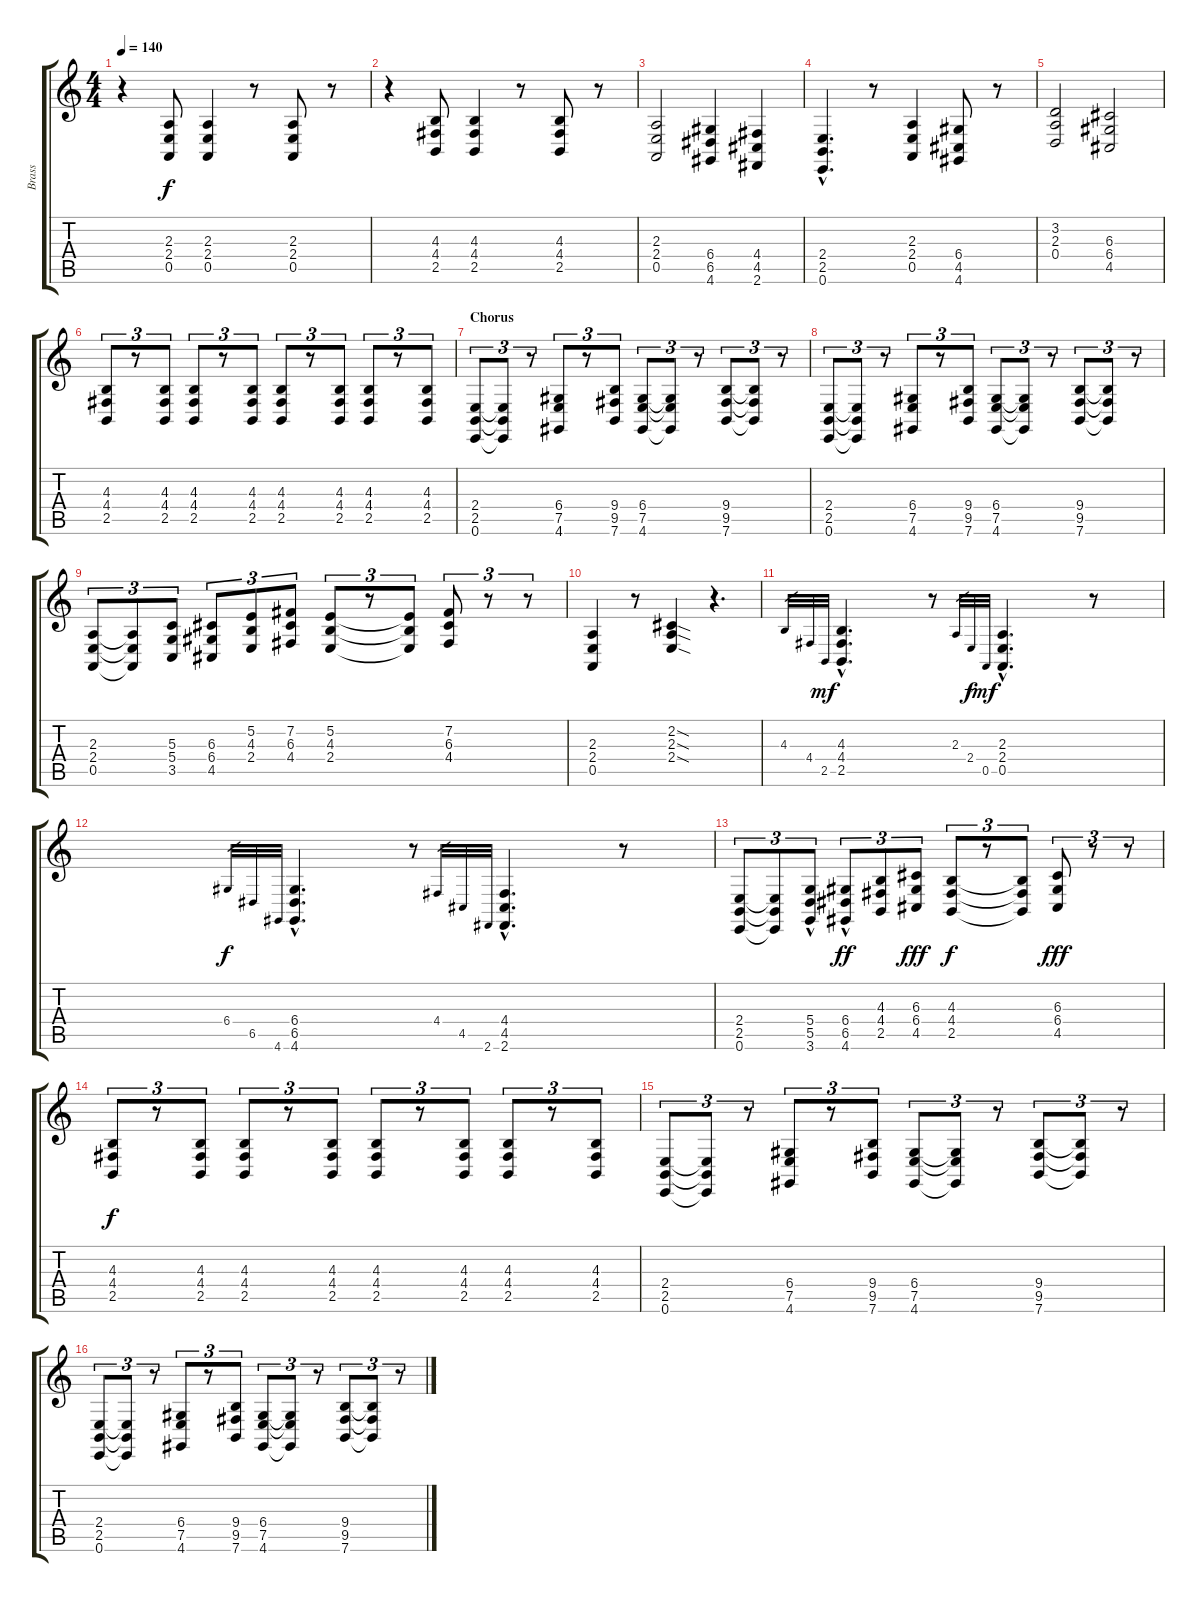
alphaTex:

\track ("Brass" "Brass") {instrument brasssection}
\staff {score tabs}
\tuning (E4 B3 G3 D3 A2 E2) {hide}
\ts (4 4)
\tempo 140
\clef g2
\ks c
r.4{dy f} (2.3 2.4 0.5).8 (2.3 2.4 0.5).4 r.8 (2.3 2.4 0.5).8 r.8 |
r.4 (4.3 4.4 2.5).8 (4.3 4.4 2.5).4 r.8 (4.3 4.4 2.5).8 r.8 |
(2.3 2.4 0.5).2 (6.4 6.5 4.6).4 (4.4 4.5 2.6).4 |
(2.4{hac} 2.5{hac} 0.6{hac}).4{d} r.8 (2.3 2.4 0.5).4 (6.4 4.5 4.6).8 r.8 |
(3.2 2.3 0.4).2 (6.3 6.4 4.5).2 |
(4.3 4.4 2.5).8{tu (3 2)} r.8{tu (3 2)} (4.3 4.4 2.5).8{tu (3 2)} (4.3 4.4 2.5).8{tu (3 2)} r.8{tu (3 2)} (4.3 4.4 2.5).8{tu (3 2)} (4.3 4.4 2.5).8{tu (3 2)} r.8{tu (3 2)} (4.3 4.4 2.5).8{tu (3 2)} (4.3 4.4 2.5).8{tu (3 2)} r.8{tu (3 2)} (4.3 4.4 2.5).8{tu (3 2)} |
\section ("" "Chorus")
(2.4 2.5 0.6).8{tu (3 2)} (2.4{t} 2.5{t} 0.6{t}).8{tu (3 2)} r.8{tu (3 2)} (6.4 7.5 4.6).8{tu (3 2)} r.8{tu (3 2)} (9.4 9.5 7.6).8{tu (3 2)} (6.4 7.5 4.6).8{tu (3 2)} (6.4{t} 7.5{t} 4.6{t}).8{tu (3 2)} r.8{tu (3 2)} (9.4 9.5 7.6).8{tu (3 2)} (9.4{t} 9.5{t} 7.6{t}).8{tu (3 2)} r.8{tu (3 2)} |
(2.4 2.5 0.6).8{tu (3 2)} (2.4{t} 2.5{t} 0.6{t}).8{tu (3 2)} r.8{tu (3 2)} (6.4 7.5 4.6).8{tu (3 2)} r.8{tu (3 2)} (9.4 9.5 7.6).8{tu (3 2)} (6.4 7.5 4.6).8{tu (3 2)} (6.4{t} 7.5{t} 4.6{t}).8{tu (3 2)} r.8{tu (3 2)} (9.4 9.5 7.6).8{tu (3 2)} (9.4{t} 9.5{t} 7.6{t}).8{tu (3 2)} r.8{tu (3 2)} |
(2.3 2.4 0.5).8{tu (3 2)} (2.3{t} 2.4{t} 0.5{t}).8{tu (3 2)} (5.3 5.4 3.5).8{tu (3 2)} (6.3 6.4 4.5).8{tu (3 2)} (5.2 4.3 2.4).8{tu (3 2)} (7.2 6.3 4.4).8{tu (3 2)} (5.2 4.3 2.4).8{tu (3 2)} r.8{tu (3 2)} (5.2{t} 4.3{t} 2.4{t}).8{tu (3 2)} (7.2 6.3 4.4).8{tu (3 2)} r.8{tu (3 2)} r.8{tu (3 2)} |
(2.3 2.4 0.5).4 r.8 (2.2{sod} 2.3{sod} 2.4{sod}).4 r.4{d} |
4.3.32{gr} 4.4.32{gr} 2.5.32{gr dy mf} (4.3{hac} 4.4{hac} 2.5{hac}).4{d} r.8 2.3.32{gr} 2.4.32{gr dy f} 0.5.32{gr dy mf} (2.3{hac} 2.4{hac} 0.5{hac}).4{d} r.8 |
6.4.32{gr dy f} 6.5.32{gr} 4.6.32{gr} (6.4{hac} 6.5{hac} 4.6{hac}).4{d} r.8 4.4.32{gr} 4.5.32{gr} 2.6.32{gr} (4.4{hac} 4.5{hac} 2.6{hac}).4{d} r.8 |
(2.4 2.5 0.6).8{tu (3 2)} (2.4{t} 2.5{t} 0.6{t}).8{tu (3 2)} (5.4{hac} 5.5 3.6{hac}).8{tu (3 2)} (6.4 6.5 4.6{hac}).8{tu (3 2) dy ff} (4.3 4.4 2.5).8{tu (3 2)} (6.3 6.4 4.5).8{tu (3 2) dy fff} (4.3 4.4 2.5).8{tu (3 2) dy f} r.8{tu (3 2)} (4.3{t} 4.4{t} 2.5{t}).8{tu (3 2)} (6.3 6.4 4.5).8{tu (3 2) dy fff} r.8{tu (3 2)} r.8{tu (3 2)} |
(4.3 4.4 2.5).8{tu (3 2) dy f} r.8{tu (3 2)} (4.3 4.4 2.5).8{tu (3 2)} (4.3 4.4 2.5).8{tu (3 2)} r.8{tu (3 2)} (4.3 4.4 2.5).8{tu (3 2)} (4.3 4.4 2.5).8{tu (3 2)} r.8{tu (3 2)} (4.3 4.4 2.5).8{tu (3 2)} (4.3 4.4 2.5).8{tu (3 2)} r.8{tu (3 2)} (4.3 4.4 2.5).8{tu (3 2)} |
(2.4 2.5 0.6).8{tu (3 2)} (2.4{t} 2.5{t} 0.6{t}).8{tu (3 2)} r.8{tu (3 2)} (6.4 7.5 4.6).8{tu (3 2)} r.8{tu (3 2)} (9.4 9.5 7.6).8{tu (3 2)} (6.4 7.5 4.6).8{tu (3 2)} (6.4{t} 7.5{t} 4.6{t}).8{tu (3 2)} r.8{tu (3 2)} (9.4 9.5 7.6).8{tu (3 2)} (9.4{t} 9.5{t} 7.6{t}).8{tu (3 2)} r.8{tu (3 2)} |
(2.4 2.5 0.6).8{tu (3 2)} (2.4{t} 2.5{t} 0.6{t}).8{tu (3 2)} r.8{tu (3 2)} (6.4 7.5 4.6).8{tu (3 2)} r.8{tu (3 2)} (9.4 9.5 7.6).8{tu (3 2)} (6.4 7.5 4.6).8{tu (3 2)} (6.4{t} 7.5{t} 4.6{t}).8{tu (3 2)} r.8{tu (3 2)} (9.4 9.5 7.6).8{tu (3 2)} (9.4{t} 9.5{t} 7.6{t}).8{tu (3 2)} r.8{tu (3 2)}
